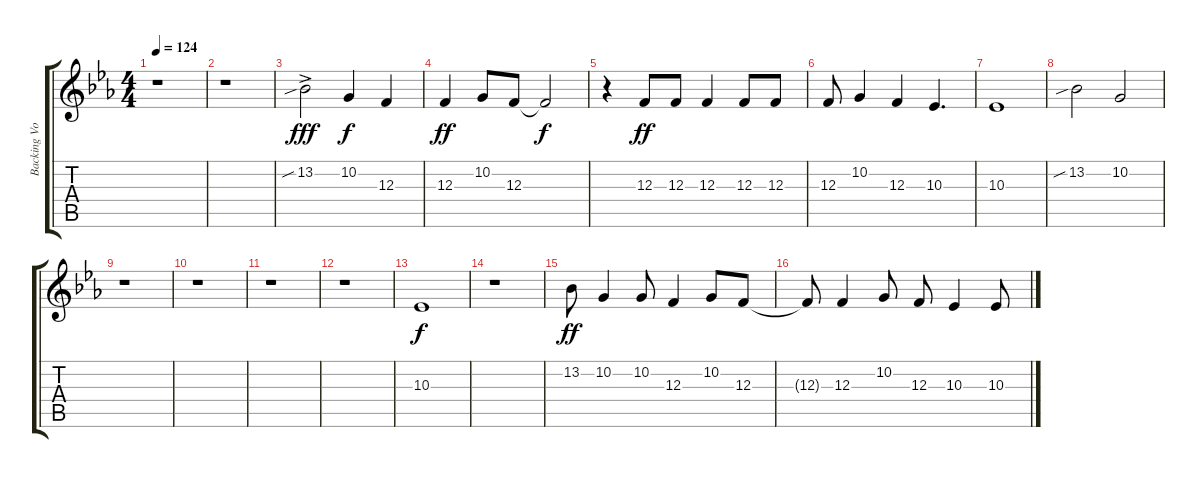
\track ("Backing Vox" "Backing Vo") {instrument sopranosax}
\staff {score tabs}
\tuning (D4 A3 F3 C3 G2 C2) {hide}
\ts (4 4)
\tempo 124
\clef g2
\ks cminor
r.1{dy f} |
r.1 |
13.2{sib ac}.2{dy fff volume 10 instrument fx7echoes} 10.2.4{dy f} 12.3.4 |
12.3.4{dy ff} 10.2.8 12.3.8 12.3{t}.2{dy f} |
r.4 12.3.8{dy ff} 12.3.8 12.3.4 12.3.8 12.3.8 |
12.3.8 10.2.4 12.3.4 10.3.4{d} |
10.3.1 |
13.2{sib}.2{volume 15 instrument sopranosax} 10.2.2 |
r.1 |
r.1 |
r.1 |
r.1 |
10.3.1{dy f} |
r.1 |
13.2.8{dy ff volume 15} 10.2.4 10.2.8 12.3.4 10.2.8 12.3.8 |
12.3{t}.8 12.3.4 10.2.8 12.3.8 10.3.4 10.3.8
